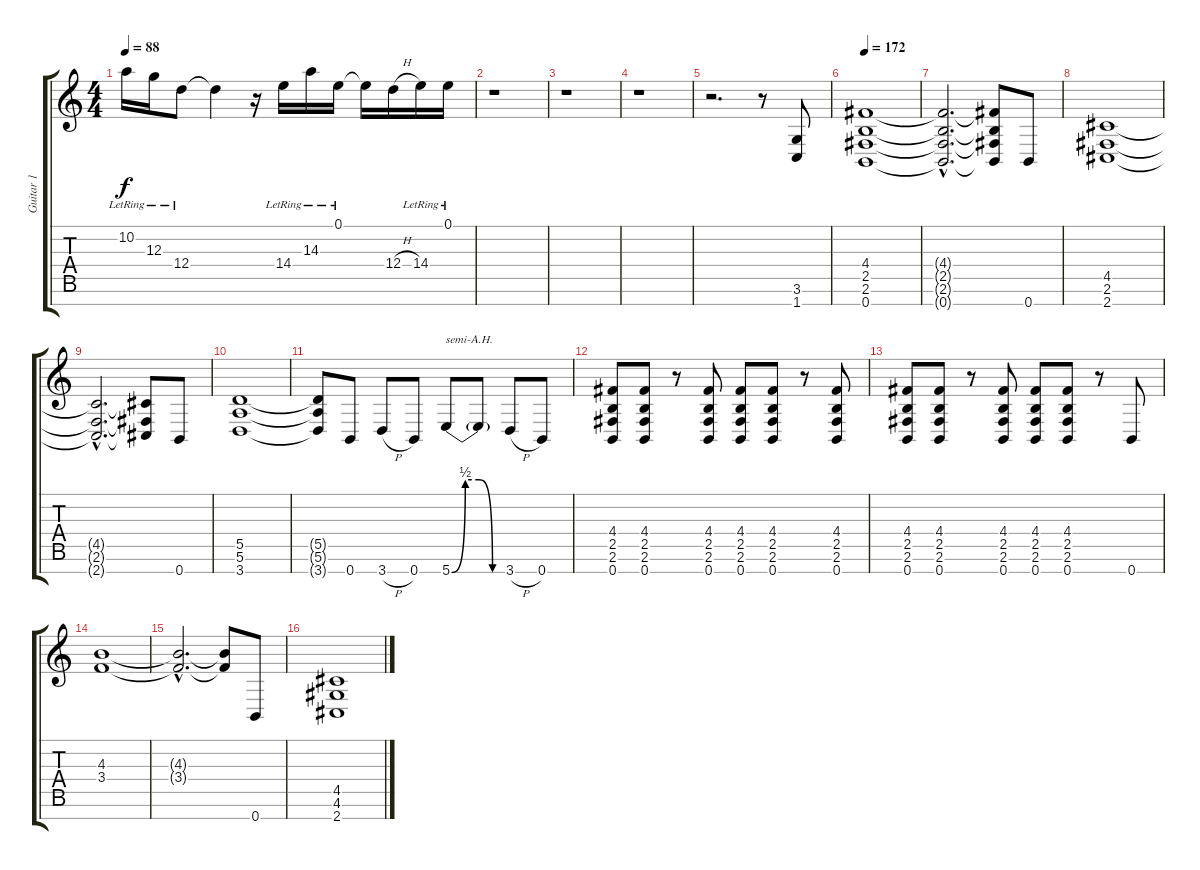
\track ("Guitar 1" "Guitar 1") {instrument distortionguitar}
\staff {score tabs}
\tuning (E4 B3 G3 D3 A2 E2 B1) {hide}
\ts (4 4)
\tempo 88
\clef g2
\ks c
10.2{lr}.16{dy f} 12.3{lr}.16 12.4{lr}.8 12.4{t}.4 r.16 14.4{lr}.16 14.3{lr}.16 0.1{lr}.16 0.1{t}.16 12.4{h}.16 14.4{lr}.16 0.1{lr}.16 |
r.1 |
r.1 |
r.1 |
r.2{d instrument distortionguitar} r.8 (3.6 1.7).8 |
\tempo 172
(4.4 2.5 2.6 0.7).1 |
(4.4{hac t} 2.5{hac t} 2.6{hac t} 0.7{hac t}).2{d} (4.4{t} 2.5{t} 2.6{t} 0.7{t}).8 0.7.8 |
(4.5 2.6 2.7).1 |
(4.5{hac t} 2.6{hac t} 2.7{hac t}).2{d} (4.5{t} 2.6{t} 2.7{t}).8 0.7.8 |
(5.5 5.6 3.7).1 |
(5.5{t} 5.6{t} 3.7{t}).8 0.7.8 3.7{h}.8 0.7.8 5.7{be (custom 0 0 15 2 30 2 45 0 60 0)}.8{txt "semi-A.H."} 5.7{t}.8 3.7{h}.8 0.7.8 |
(4.4 2.5 2.6 0.7).8 (4.4 2.5 2.6 0.7).8 r.8 (4.4 2.5 2.6 0.7).8 (4.4 2.5 2.6 0.7).8 (4.4 2.5 2.6 0.7).8 r.8 (4.4 2.5 2.6 0.7).8 |
(4.4 2.5 2.6 0.7).8 (4.4 2.5 2.6 0.7).8 r.8 (4.4 2.5 2.6 0.7).8 (4.4 2.5 2.6 0.7).8 (4.4 2.5 2.6 0.7).8 r.8 0.7.8 |
(4.3 3.4).1 |
(4.3{hac t} 3.4{hac t}).2{d} (4.3{t} 3.4{t}).8 0.7.8 |
(4.5 4.6 2.7).1
